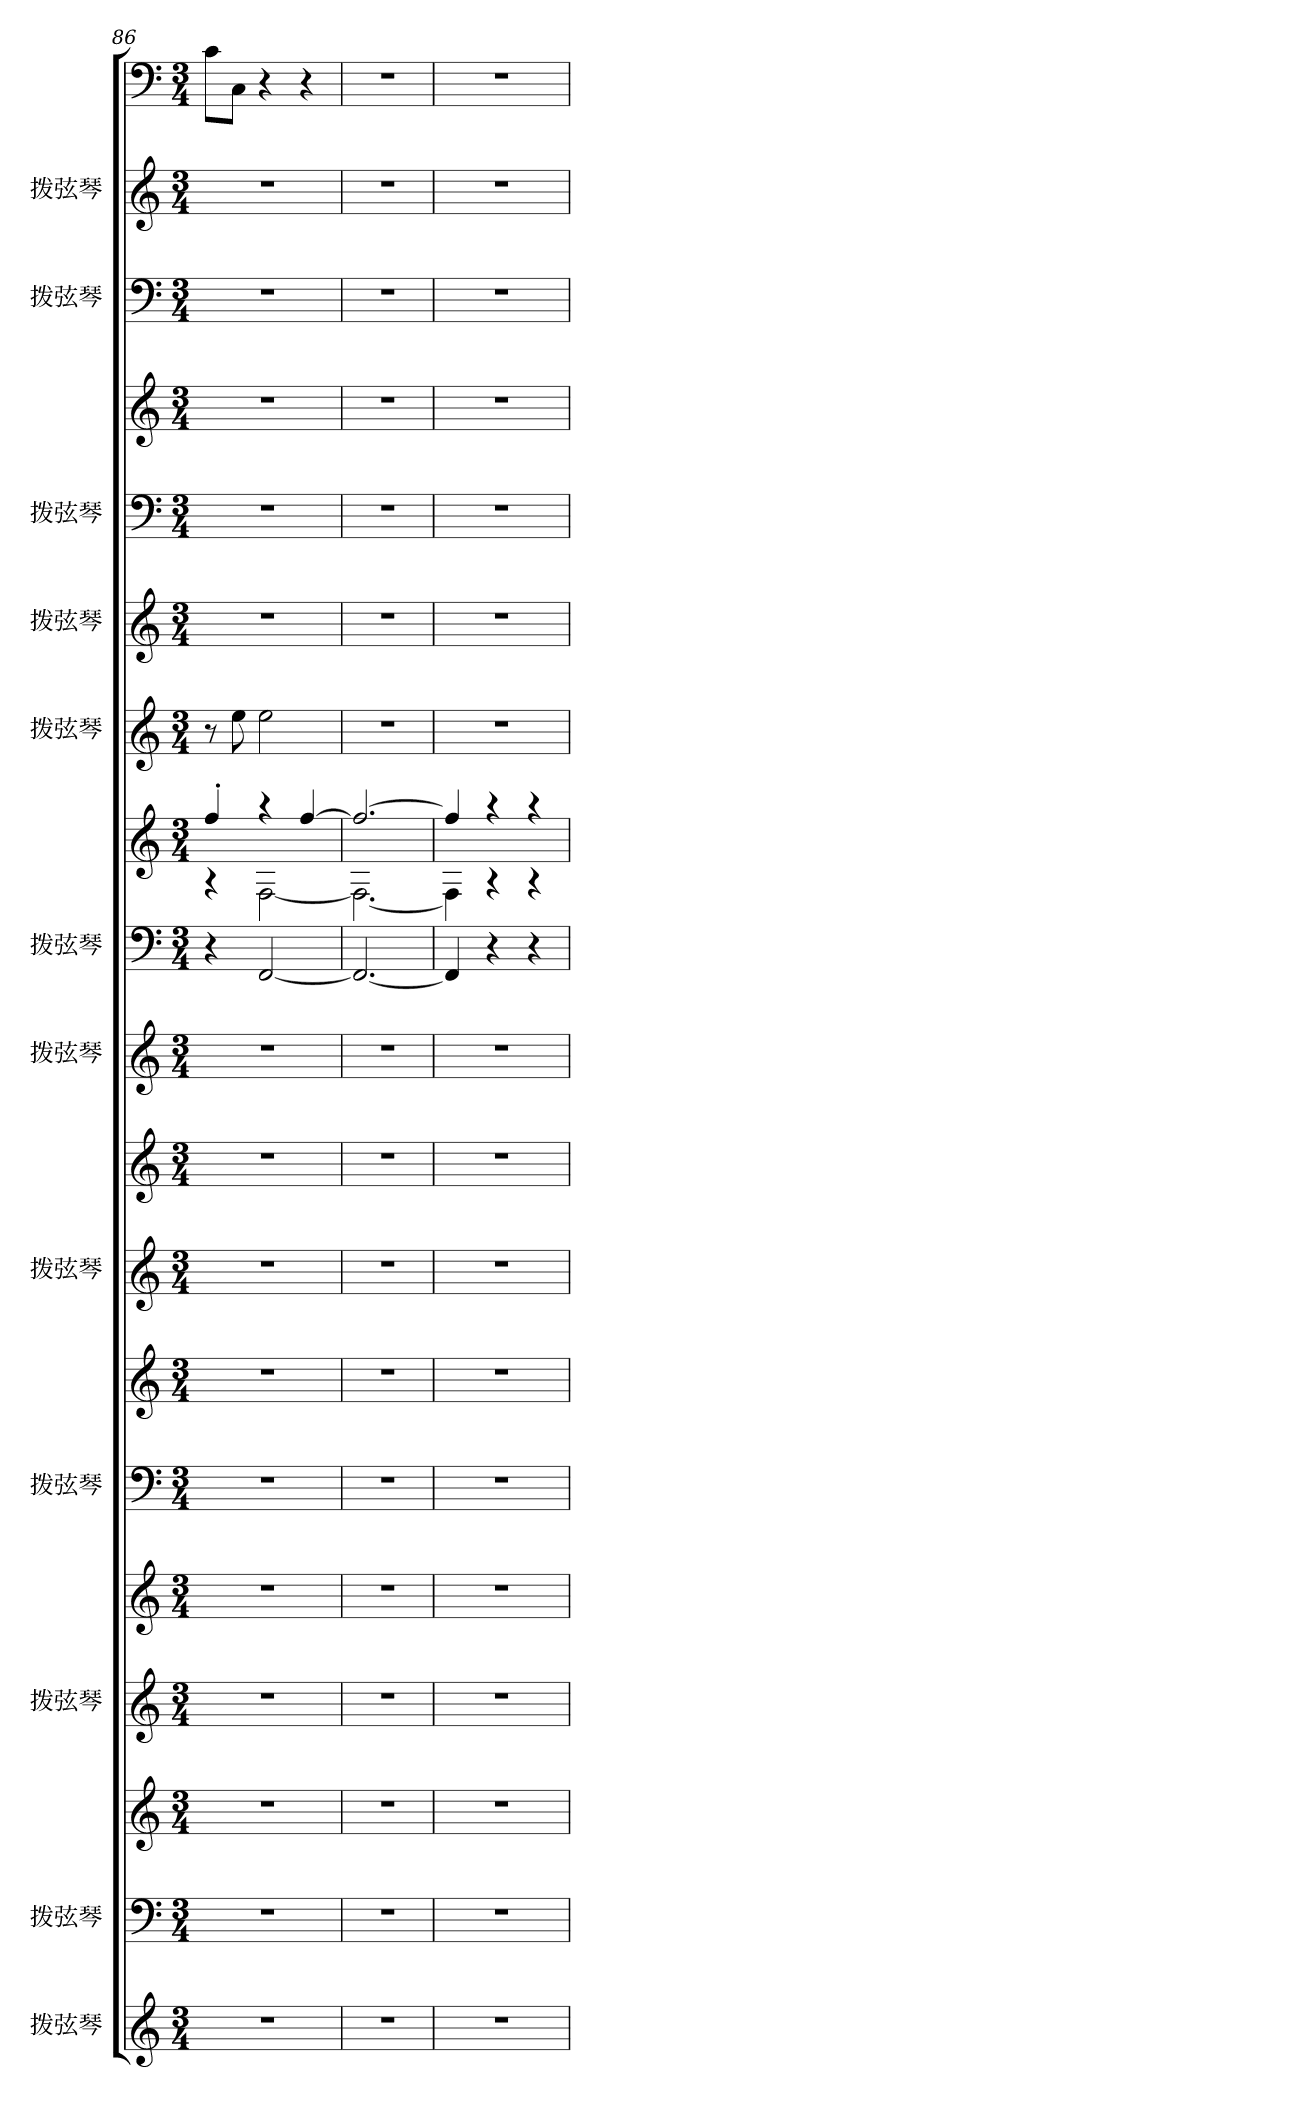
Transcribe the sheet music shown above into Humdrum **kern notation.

**kern	**kern	**kern	**kern	**kern	**kern	**kern	**kern	**kern	**kern	**kern	**kern	**kern	**kern	**kern	**kern	**kern	**kern	**kern
*part12	*part11	*part11	*part10	*part10	*part9	*part9	*part8	*part8	*part7	*part6	*part6	*part5	*part4	*part3	*part3	*part2	*part1	*part1
*staff19	*staff18	*staff17	*staff16	*staff15	*staff14	*staff13	*staff12	*staff11	*staff10	*staff9	*staff8	*staff7	*staff6	*staff5	*staff4	*staff3	*staff2	*staff1
*I"拨弦琴	*I"拨弦琴	*	*I"拨弦琴	*	*I"拨弦琴	*	*I"拨弦琴	*	*I"拨弦琴	*I"拨弦琴	*	*I"拨弦琴	*I"拨弦琴	*I"拨弦琴	*	*I"拨弦琴	*I"拨弦琴	*
!!LO:PB:g=z
*clefG2	*clefF4	*clefG2	*clefG2	*clefG2	*clefF4	*clefG2	*clefG2	*clefG2	*clefG2	*clefF4	*clefG2	*clefG2	*clefG2	*clefF4	*clefG2	*clefF4	*clefG2	*clefF4
*k[]	*k[]	*k[]	*k[]	*k[]	*k[]	*k[]	*k[]	*k[]	*k[]	*k[]	*k[]	*k[]	*k[]	*k[]	*k[]	*k[]	*k[]	*k[]
*M3/4	*M3/4	*M3/4	*M3/4	*M3/4	*M3/4	*M3/4	*M3/4	*M3/4	*M3/4	*M3/4	*M3/4	*M3/4	*M3/4	*M3/4	*M3/4	*M3/4	*M3/4	*M3/4
=86	=86	=86	=86	=86	=86	=86	=86	=86	=86	=86	=86	=86	=86	=86	=86	=86	=86	=86
*	*	*	*	*	*	*	*	*	*	*	*^	*	*	*	*	*	*	*
2.r	2.r	2.r	2.r	2.r	2.r	2.r	2.r	2.r	2.r	4r	4ff'/	4r	8r	2.r	2.r	2.r	2.r	2.r	8c\L
.	.	.	.	.	.	.	.	.	.	.	.	.	8ee\	.	.	.	.	.	8C\J
.	.	.	.	.	.	.	.	.	.	[2FF/	4r	[2F\	2ee\	.	.	.	.	.	4r
.	.	.	.	.	.	.	.	.	.	.	[4ff/	.	.	.	.	.	.	.	4r
=87	=87	=87	=87	=87	=87	=87	=87	=87	=87	=87	=87	=87	=87	=87	=87	=87	=87	=87	=87
2.r	2.r	2.r	2.r	2.r	2.r	2.r	2.r	2.r	2.r	2.FF/_	2.ff/_	2.F\_	2.r	2.r	2.r	2.r	2.r	2.r	2.r
=88	=88	=88	=88	=88	=88	=88	=88	=88	=88	=88	=88	=88	=88	=88	=88	=88	=88	=88	=88
2.r	2.r	2.r	2.r	2.r	2.r	2.r	2.r	2.r	2.r	4FF/]	4ff/]	4F\]	2.r	2.r	2.r	2.r	2.r	2.r	2.r
.	.	.	.	.	.	.	.	.	.	4r	4r	4r	.	.	.	.	.	.	.
.	.	.	.	.	.	.	.	.	.	4r	4r	4r	.	.	.	.	.	.	.
*	*	*	*	*	*	*	*	*	*	*	*v	*v	*	*	*	*	*	*	*
=	=	=	=	=	=	=	=	=	=	=	=	=	=	=	=	=	=	=
*-	*-	*-	*-	*-	*-	*-	*-	*-	*-	*-	*-	*-	*-	*-	*-	*-	*-	*-
